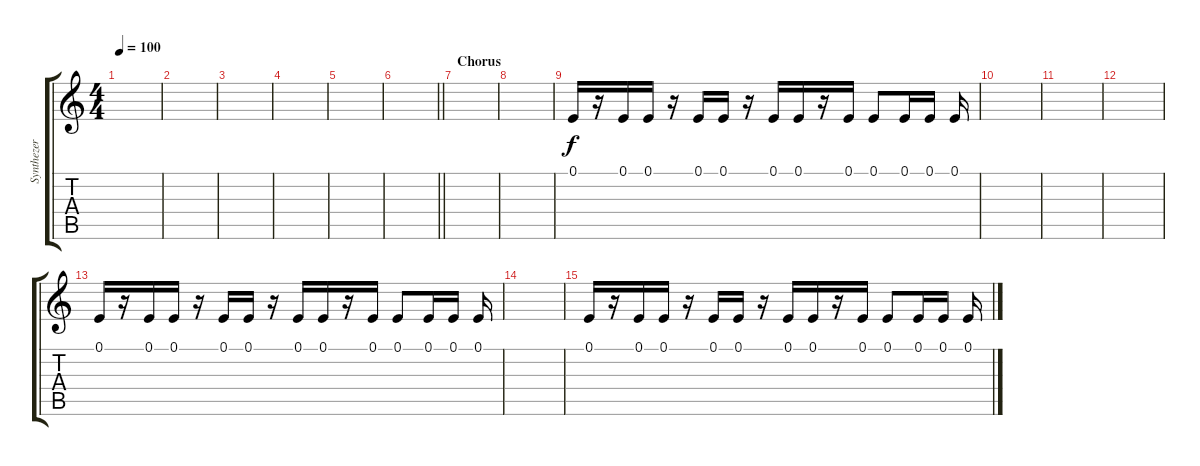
\track ("Synthezer" "Synthezer") {instrument electricpiano1}
\staff {score tabs}
\tuning (E4 B3 G3 D3 A2 E2) {hide}
\ts (4 4)
\tempo 100
\clef g2
\ks c
|
|
|
|
|
\barLineRight lightlight
|
\section ("" "Chorus")
|
|
0.1.16 r.16 0.1.16 0.1.16 r.16 0.1.16 0.1.16 r.16 0.1.16 0.1.16 r.16 0.1.16 0.1.8 0.1.16 0.1.16 0.1.16 |
|
|
|
0.1.16 r.16 0.1.16 0.1.16 r.16 0.1.16 0.1.16 r.16 0.1.16 0.1.16 r.16 0.1.16 0.1.8 0.1.16 0.1.16 0.1.16 |
|
0.1.16 r.16 0.1.16 0.1.16 r.16 0.1.16 0.1.16 r.16 0.1.16 0.1.16 r.16 0.1.16 0.1.8 0.1.16 0.1.16 0.1.16
